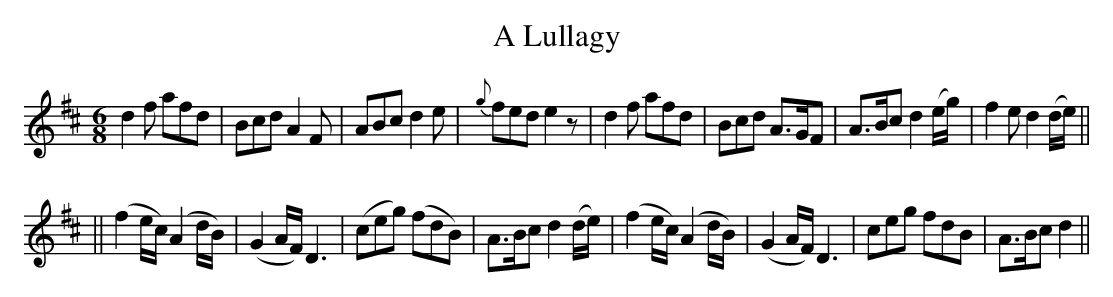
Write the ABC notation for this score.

X:1
T:A Lullagy
M:6/8
L:1/8
K:D
  d2f afd | Bcd A2F | ABc d2e | {g}fed e2z \
| d2f afd | Bcd A>GF | A>Bc d2(e/g/) | f2e d2(d/e/) ||
|| (f2e/c/) (A2d/B/) | (G2A/F/) D3 | (ceg) (fdB) | A>Bc d2(d/e/) \
|  (f2e/c/) (A2d/B/) | (G2A/F/) D3 | ceg fdB | A>Bc d2 ||
